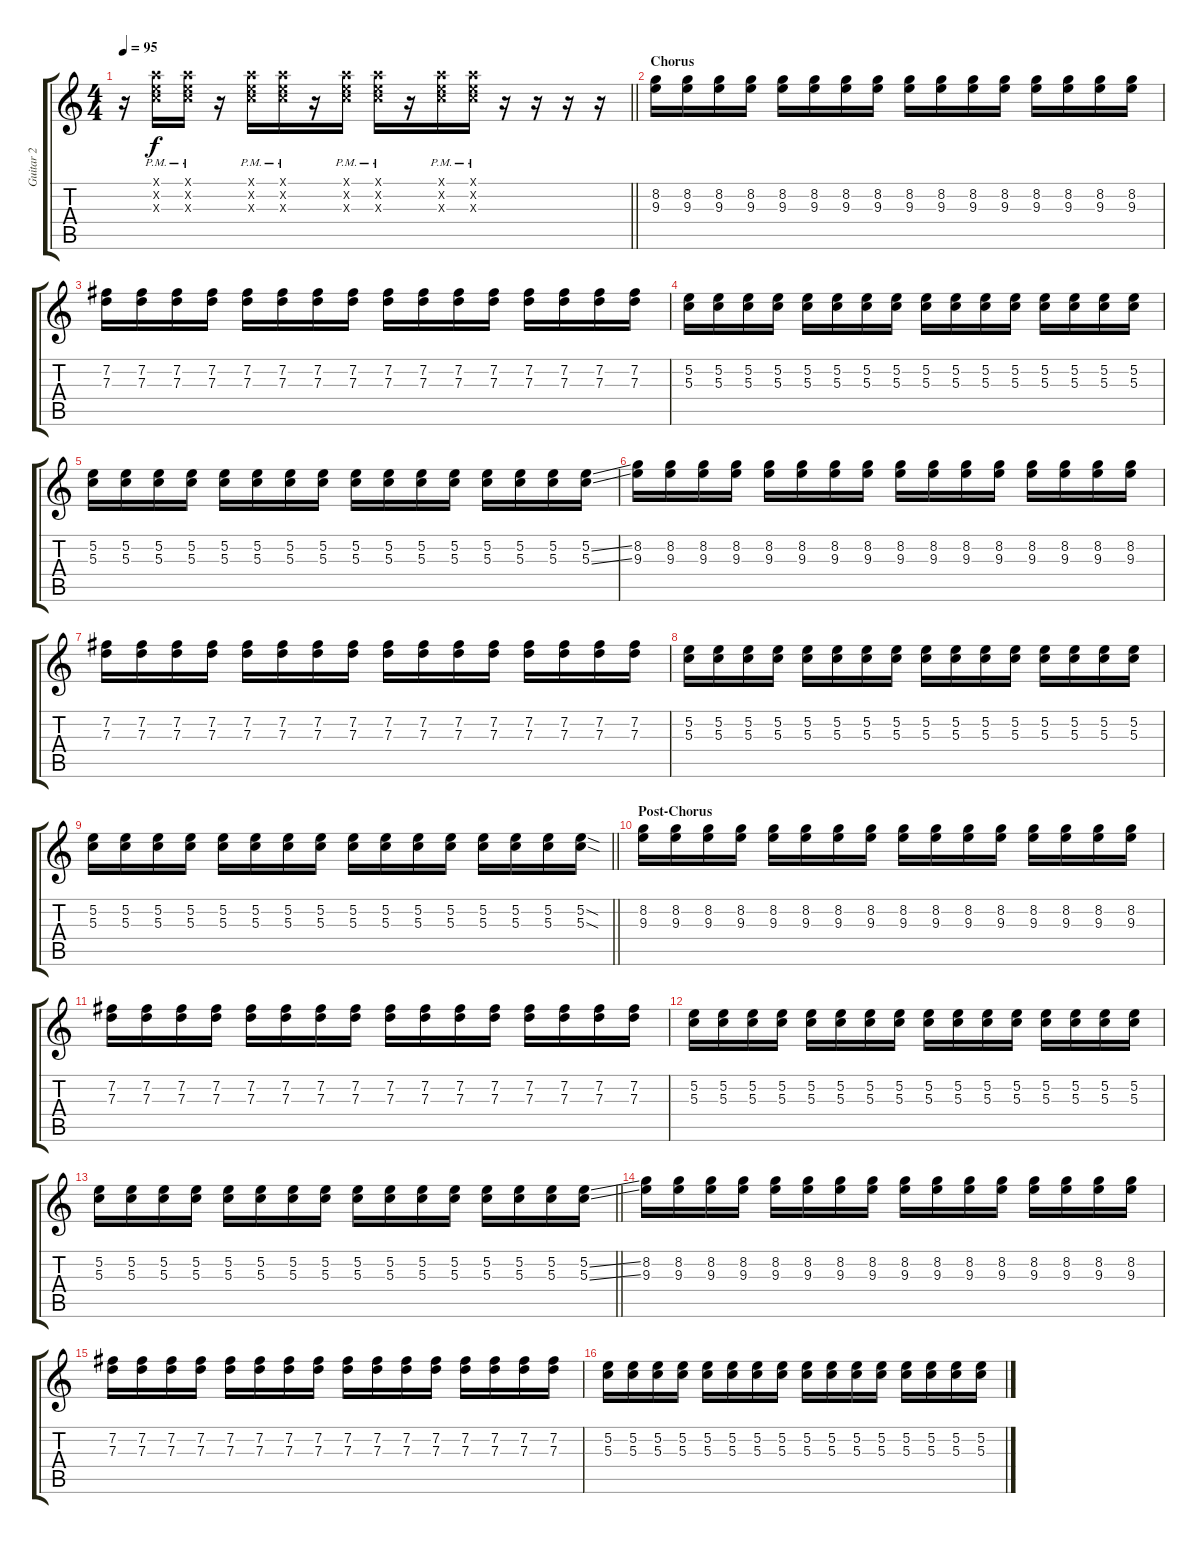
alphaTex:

\track ("Guitar 2" "Guitar 2") {instrument electricguitarjazz}
\staff {score tabs}
\tuning (E4 B3 G3 D3 A2 E2) {hide}
\ts (4 4)
\tempo 95
\clef g2
\barLineRight lightlight
\ks c
r.16{dy f} (5.1{x} 5.2{x} 5.3{pm x}).16 (5.1{x} 5.2{x} 5.3{pm x}).16 r.16 (5.1{x} 5.2{x} 5.3{pm x}).16 (5.1{x} 5.2{x} 5.3{pm x}).16 r.16 (5.1{x} 5.2{x} 5.3{pm x}).16 (5.1{x} 5.2{x} 5.3{pm x}).16 r.16 (5.1{x} 5.2{x} 5.3{pm x}).16 (5.1{x} 5.2{x} 5.3{pm x}).16 r.16 r.16 r.16 r.16 |
\section ("" "Chorus")
(8.2 9.3).16{volume 10} (8.2 9.3).16 (8.2 9.3).16 (8.2 9.3).16 (8.2 9.3).16 (8.2 9.3).16 (8.2 9.3).16 (8.2 9.3).16 (8.2 9.3).16 (8.2 9.3).16 (8.2 9.3).16 (8.2 9.3).16 (8.2 9.3).16 (8.2 9.3).16 (8.2 9.3).16 (8.2 9.3).16 |
(7.2 7.3).16 (7.2 7.3).16 (7.2 7.3).16 (7.2 7.3).16 (7.2 7.3).16 (7.2 7.3).16 (7.2 7.3).16 (7.2 7.3).16 (7.2 7.3).16 (7.2 7.3).16 (7.2 7.3).16 (7.2 7.3).16 (7.2 7.3).16 (7.2 7.3).16 (7.2 7.3).16 (7.2 7.3).16 |
(5.2 5.3).16 (5.2 5.3).16 (5.2 5.3).16 (5.2 5.3).16 (5.2 5.3).16 (5.2 5.3).16 (5.2 5.3).16 (5.2 5.3).16 (5.2 5.3).16 (5.2 5.3).16 (5.2 5.3).16 (5.2 5.3).16 (5.2 5.3).16 (5.2 5.3).16 (5.2 5.3).16 (5.2 5.3).16 |
(5.2 5.3).16 (5.2 5.3).16 (5.2 5.3).16 (5.2 5.3).16 (5.2 5.3).16 (5.2 5.3).16 (5.2 5.3).16 (5.2 5.3).16 (5.2 5.3).16 (5.2 5.3).16 (5.2 5.3).16 (5.2 5.3).16 (5.2 5.3).16 (5.2 5.3).16 (5.2 5.3).16 (5.2{ss} 5.3{ss}).16 |
(8.2 9.3).16 (8.2 9.3).16 (8.2 9.3).16 (8.2 9.3).16 (8.2 9.3).16 (8.2 9.3).16 (8.2 9.3).16 (8.2 9.3).16 (8.2 9.3).16 (8.2 9.3).16 (8.2 9.3).16 (8.2 9.3).16 (8.2 9.3).16 (8.2 9.3).16 (8.2 9.3).16 (8.2 9.3).16 |
(7.2 7.3).16 (7.2 7.3).16 (7.2 7.3).16 (7.2 7.3).16 (7.2 7.3).16 (7.2 7.3).16 (7.2 7.3).16 (7.2 7.3).16 (7.2 7.3).16 (7.2 7.3).16 (7.2 7.3).16 (7.2 7.3).16 (7.2 7.3).16 (7.2 7.3).16 (7.2 7.3).16 (7.2 7.3).16 |
(5.2 5.3).16 (5.2 5.3).16 (5.2 5.3).16 (5.2 5.3).16 (5.2 5.3).16 (5.2 5.3).16 (5.2 5.3).16 (5.2 5.3).16 (5.2 5.3).16 (5.2 5.3).16 (5.2 5.3).16 (5.2 5.3).16 (5.2 5.3).16 (5.2 5.3).16 (5.2 5.3).16 (5.2 5.3).16 |
\barLineRight lightlight
(5.2 5.3).16 (5.2 5.3).16 (5.2 5.3).16 (5.2 5.3).16 (5.2 5.3).16 (5.2 5.3).16 (5.2 5.3).16 (5.2 5.3).16 (5.2 5.3).16 (5.2 5.3).16 (5.2 5.3).16 (5.2 5.3).16 (5.2 5.3).16 (5.2 5.3).16 (5.2 5.3).16 (5.2{sod} 5.3{sod}).16 |
\section ("" "Post-Chorus")
(8.2 9.3).16 (8.2 9.3).16 (8.2 9.3).16 (8.2 9.3).16 (8.2 9.3).16 (8.2 9.3).16 (8.2 9.3).16 (8.2 9.3).16 (8.2 9.3).16 (8.2 9.3).16 (8.2 9.3).16 (8.2 9.3).16 (8.2 9.3).16 (8.2 9.3).16 (8.2 9.3).16 (8.2 9.3).16 |
(7.2 7.3).16 (7.2 7.3).16 (7.2 7.3).16 (7.2 7.3).16 (7.2 7.3).16 (7.2 7.3).16 (7.2 7.3).16 (7.2 7.3).16 (7.2 7.3).16 (7.2 7.3).16 (7.2 7.3).16 (7.2 7.3).16 (7.2 7.3).16 (7.2 7.3).16 (7.2 7.3).16 (7.2 7.3).16 |
(5.2 5.3).16 (5.2 5.3).16 (5.2 5.3).16 (5.2 5.3).16 (5.2 5.3).16 (5.2 5.3).16 (5.2 5.3).16 (5.2 5.3).16 (5.2 5.3).16 (5.2 5.3).16 (5.2 5.3).16 (5.2 5.3).16 (5.2 5.3).16 (5.2 5.3).16 (5.2 5.3).16 (5.2 5.3).16 |
\barLineRight lightlight
(5.2 5.3).16 (5.2 5.3).16 (5.2 5.3).16 (5.2 5.3).16 (5.2 5.3).16 (5.2 5.3).16 (5.2 5.3).16 (5.2 5.3).16 (5.2 5.3).16 (5.2 5.3).16 (5.2 5.3).16 (5.2 5.3).16 (5.2 5.3).16 (5.2 5.3).16 (5.2 5.3).16 (5.2{ss} 5.3{ss}).16 |
(8.2 9.3).16 (8.2 9.3).16 (8.2 9.3).16 (8.2 9.3).16 (8.2 9.3).16 (8.2 9.3).16 (8.2 9.3).16 (8.2 9.3).16 (8.2 9.3).16 (8.2 9.3).16 (8.2 9.3).16 (8.2 9.3).16 (8.2 9.3).16 (8.2 9.3).16 (8.2 9.3).16 (8.2 9.3).16 |
(7.2 7.3).16 (7.2 7.3).16 (7.2 7.3).16 (7.2 7.3).16 (7.2 7.3).16 (7.2 7.3).16 (7.2 7.3).16 (7.2 7.3).16 (7.2 7.3).16 (7.2 7.3).16 (7.2 7.3).16 (7.2 7.3).16 (7.2 7.3).16 (7.2 7.3).16 (7.2 7.3).16 (7.2 7.3).16 |
(5.2 5.3).16 (5.2 5.3).16 (5.2 5.3).16 (5.2 5.3).16 (5.2 5.3).16 (5.2 5.3).16 (5.2 5.3).16 (5.2 5.3).16 (5.2 5.3).16 (5.2 5.3).16 (5.2 5.3).16 (5.2 5.3).16 (5.2 5.3).16 (5.2 5.3).16 (5.2 5.3).16 (5.2 5.3).16
